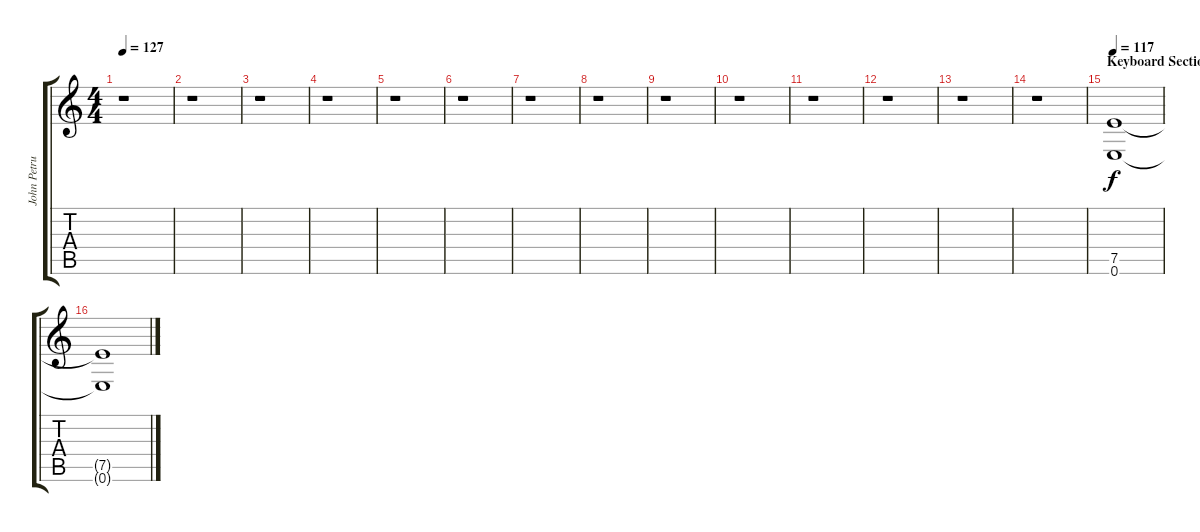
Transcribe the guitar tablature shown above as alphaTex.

\track ("John Petrucci" "John Petru") {instrument distortionguitar}
\staff {score tabs}
\tuning (E4 B3 G3 D3 A2 E2) {hide}
\ts (4 4)
\tempo 127
\clef g2
\ks c
r.1{dy f} |
r.1 |
r.1 |
r.1 |
r.1 |
r.1 |
r.1 |
r.1 |
r.1 |
r.1 |
r.1 |
r.1 |
r.1 |
r.1 |
\section ("" "Keyboard Section (Full Circle)")
\tempo 117
(7.5 0.6).1{volume 14} |
(7.5{t} 0.6{t}).1
